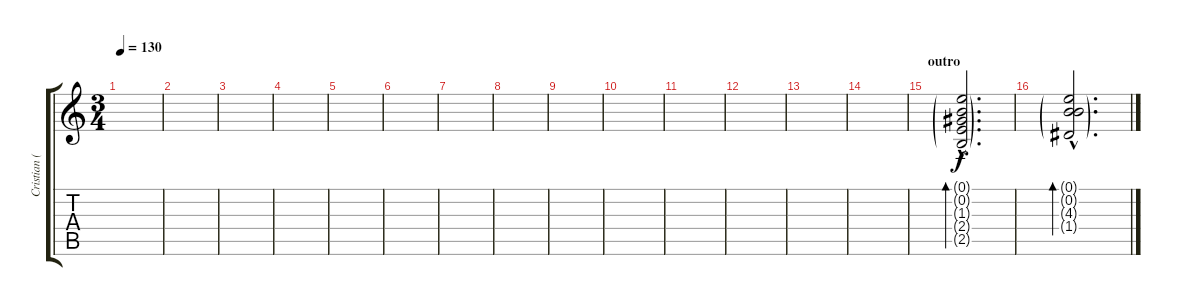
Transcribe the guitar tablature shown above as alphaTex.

\track ("Cristian (guitarra)" "Cristian (") {instrument electricguitarclean}
\staff {score tabs}
\tuning (E4 B3 G3 D3 A2 E2) {hide}
\ts (3 4)
\tempo 130
\clef g2
\ks c
|
|
|
|
|
|
|
|
|
|
|
|
|
|
\section ("" "outro")
(0.1{g hac} 0.2{g hac} 1.3{g hac} 2.4{g hac} 2.5{g hac}).2{d bd 30} |
(0.1{g hac} 0.2{g hac} 4.3{g hac} 1.4{g hac}).2{d bd 30}
